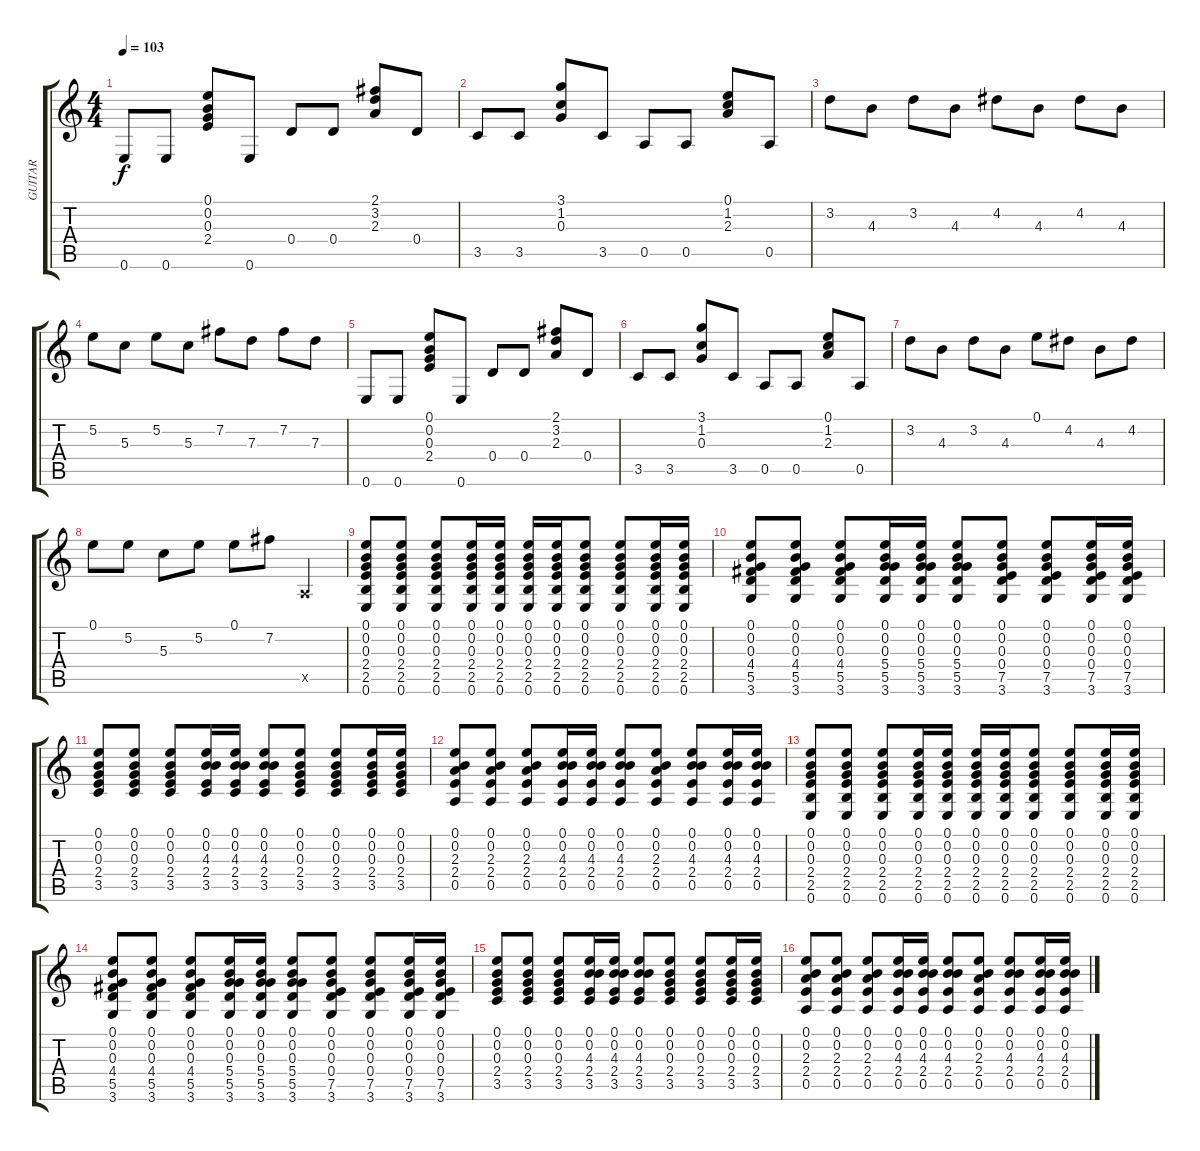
\track ("GUITAR " "GUITAR ") {instrument distortionguitar}
\staff {score tabs}
\tuning (E4 B3 G3 D3 A2 E2) {hide}
\ts (4 4)
\tempo 103
\clef g2
\ks c
0.6.8{dy f} 0.6.8 (0.1 0.2 0.3 2.4).8 0.6.8 0.4.8 0.4.8 (2.1 3.2 2.3).8 0.4.8 |
3.5.8 3.5.8 (3.1 1.2 0.3).8 3.5.8 0.5.8 0.5.8 (0.1 1.2 2.3).8 0.5.8 |
3.2.8 4.3.8 3.2.8 4.3.8 4.2.8 4.3.8 4.2.8 4.3.8 |
5.2.8 5.3.8 5.2.8 5.3.8 7.2.8 7.3.8 7.2.8 7.3.8 |
0.6.8 0.6.8 (0.1 0.2 0.3 2.4).8 0.6.8 0.4.8 0.4.8 (2.1 3.2 2.3).8 0.4.8 |
3.5.8 3.5.8 (3.1 1.2 0.3).8 3.5.8 0.5.8 0.5.8 (0.1 1.2 2.3).8 0.5.8 |
3.2.8 4.3.8 3.2.8 4.3.8 0.1.8 4.2.8 4.3.8 4.2.8 |
0.1.8 5.2.8 5.3.8 5.2.8 0.1.8 7.2.8 0.5{x}.4 |
(0.1 0.2 0.3 2.4 2.5 0.6).8 (0.1 0.2 0.3 2.4 2.5 0.6).8 (0.1 0.2 0.3 2.4 2.5 0.6).8 (0.1 0.2 0.3 2.4 2.5 0.6).16 (0.1 0.2 0.3 2.4 2.5 0.6).16 (0.1 0.2 0.3 2.4 2.5 0.6).16 (0.1 0.2 0.3 2.4 2.5 0.6).16 (0.1 0.2 0.3 2.4 2.5 0.6).8 (0.1 0.2 0.3 2.4 2.5 0.6).8 (0.1 0.2 0.3 2.4 2.5 0.6).16 (0.1 0.2 0.3 2.4 2.5 0.6).16 |
(0.1 0.2 0.3 4.4 5.5 3.6).8 (0.1 0.2 0.3 4.4 5.5 3.6).8 (0.1 0.2 0.3 4.4 5.5 3.6).8 (0.1 0.2 0.3 5.4 5.5 3.6).16 (0.1 0.2 0.3 5.4 5.5 3.6).16 (0.1 0.2 0.3 5.4 5.5 3.6).8 (0.1 0.2 0.3 0.4 7.5 3.6).8 (0.1 0.2 0.3 0.4 7.5 3.6).8 (0.1 0.2 0.3 0.4 7.5 3.6).16 (0.1 0.2 0.3 0.4 7.5 3.6).16 |
(0.1 0.2 0.3 2.4 3.5).8 (0.1 0.2 0.3 2.4 3.5).8 (0.1 0.2 0.3 2.4 3.5).8 (0.1 0.2 4.3 2.4 3.5).16 (0.1 0.2 4.3 2.4 3.5).16 (0.1 0.2 4.3 2.4 3.5).8 (0.1 0.2 0.3 2.4 3.5).8 (0.1 0.2 0.3 2.4 3.5).8 (0.1 0.2 0.3 2.4 3.5).16 (0.1 0.2 0.3 2.4 3.5).16 |
(0.1 0.2 2.3 2.4 0.5).8 (0.1 0.2 2.3 2.4 0.5).8 (0.1 0.2 2.3 2.4 0.5).8 (0.1 0.2 4.3 2.4 0.5).16 (0.1 0.2 4.3 2.4 0.5).16 (0.1 0.2 4.3 2.4 0.5).8 (0.1 0.2 2.3 2.4 0.5).8 (0.1 0.2 4.3 2.4 0.5).8 (0.1 0.2 4.3 2.4 0.5).16 (0.1 0.2 4.3 2.4 0.5).16 |
(0.1 0.2 0.3 2.4 2.5 0.6).8 (0.1 0.2 0.3 2.4 2.5 0.6).8 (0.1 0.2 0.3 2.4 2.5 0.6).8 (0.1 0.2 0.3 2.4 2.5 0.6).16 (0.1 0.2 0.3 2.4 2.5 0.6).16 (0.1 0.2 0.3 2.4 2.5 0.6).16 (0.1 0.2 0.3 2.4 2.5 0.6).16 (0.1 0.2 0.3 2.4 2.5 0.6).8 (0.1 0.2 0.3 2.4 2.5 0.6).8 (0.1 0.2 0.3 2.4 2.5 0.6).16 (0.1 0.2 0.3 2.4 2.5 0.6).16 |
(0.1 0.2 0.3 4.4 5.5 3.6).8 (0.1 0.2 0.3 4.4 5.5 3.6).8 (0.1 0.2 0.3 4.4 5.5 3.6).8 (0.1 0.2 0.3 5.4 5.5 3.6).16 (0.1 0.2 0.3 5.4 5.5 3.6).16 (0.1 0.2 0.3 5.4 5.5 3.6).8 (0.1 0.2 0.3 0.4 7.5 3.6).8 (0.1 0.2 0.3 0.4 7.5 3.6).8 (0.1 0.2 0.3 0.4 7.5 3.6).16 (0.1 0.2 0.3 0.4 7.5 3.6).16 |
(0.1 0.2 0.3 2.4 3.5).8 (0.1 0.2 0.3 2.4 3.5).8 (0.1 0.2 0.3 2.4 3.5).8 (0.1 0.2 4.3 2.4 3.5).16 (0.1 0.2 4.3 2.4 3.5).16 (0.1 0.2 4.3 2.4 3.5).8 (0.1 0.2 0.3 2.4 3.5).8 (0.1 0.2 0.3 2.4 3.5).8 (0.1 0.2 0.3 2.4 3.5).16 (0.1 0.2 0.3 2.4 3.5).16 |
(0.1 0.2 2.3 2.4 0.5).8 (0.1 0.2 2.3 2.4 0.5).8 (0.1 0.2 2.3 2.4 0.5).8 (0.1 0.2 4.3 2.4 0.5).16 (0.1 0.2 4.3 2.4 0.5).16 (0.1 0.2 4.3 2.4 0.5).8 (0.1 0.2 2.3 2.4 0.5).8 (0.1 0.2 4.3 2.4 0.5).8 (0.1 0.2 4.3 2.4 0.5).16 (0.1 0.2 4.3 2.4 0.5).16
